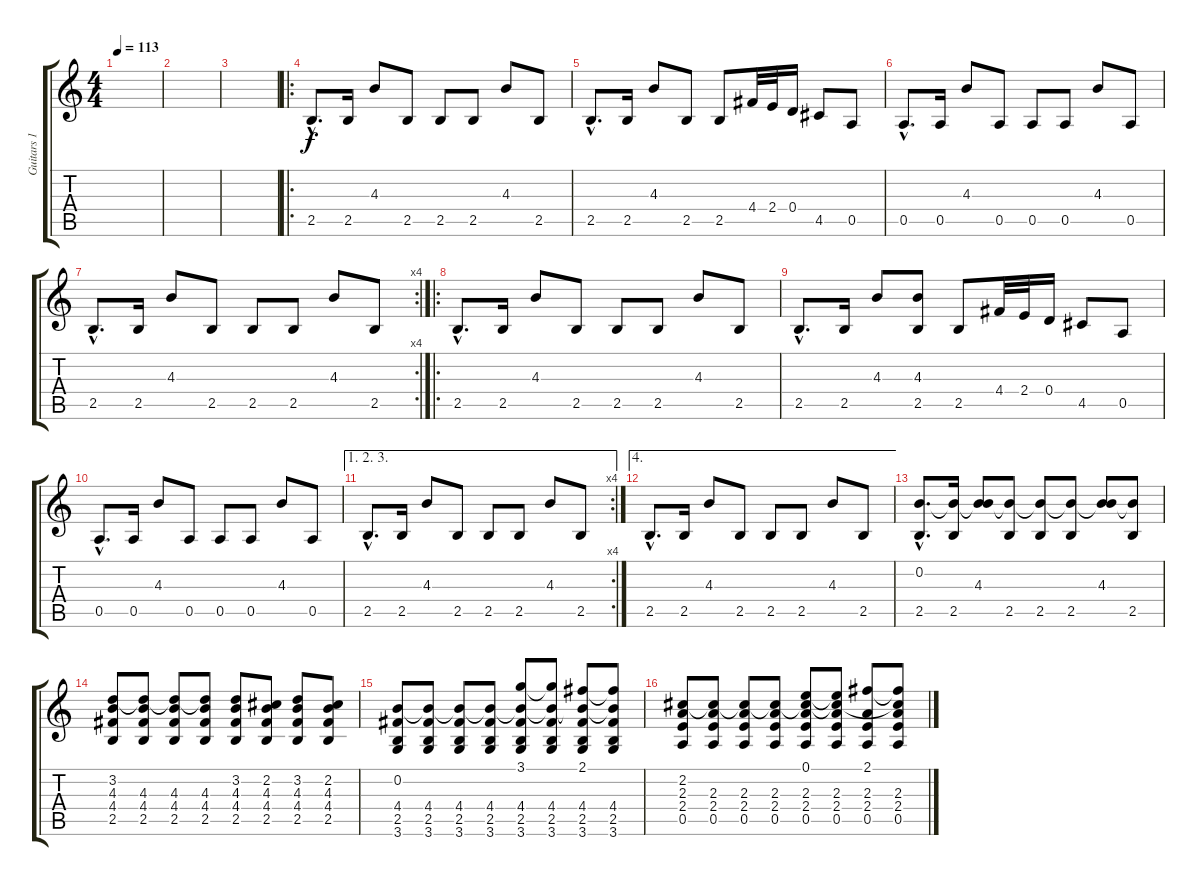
\track ("Guitars 1" "Guitars 1") {instrument distortionguitar}
\staff {score tabs}
\tuning (E4 B3 G3 D3 A2 E2) {hide}
\ts (4 4)
\tempo 113
\clef g2
\ks c
|
|
|
\ro
2.5{hac}.8{d volume 13} 2.5.16 4.3.8 2.5.8 2.5.8 2.5.8 4.3.8 2.5.8 |
2.5{hac}.8{d volume 13} 2.5.16 4.3.8 2.5.8 2.5.8 4.4.32 2.4.32 0.4.16 4.5.8 0.5.8 |
0.5{hac}.8{d volume 13} 0.5.16 4.3.8 0.5.8 0.5.8 0.5.8 4.3.8 0.5.8 |
\rc 4
2.5{hac}.8{d volume 13} 2.5.16 4.3.8 2.5.8 2.5.8 2.5.8 4.3.8 2.5.8 |
\ro
2.5{hac}.8{d volume 13} 2.5.16 4.3.8 2.5.8 2.5.8 2.5.8 4.3.8 2.5.8 |
2.5{hac}.8{d volume 13} 2.5.16 4.3.8 (4.3 2.5).8 2.5.8 4.4.32 2.4.32 0.4.16 4.5.8 0.5.8 |
0.5{hac}.8{d volume 13} 0.5.16 4.3.8 0.5.8 0.5.8 0.5.8 4.3.8 0.5.8 |
\ae (1 2 3)
\rc 4
2.5{hac}.8{d volume 13} 2.5.16 4.3.8 2.5.8 2.5.8 2.5.8 4.3.8 2.5.8 |
\ae 4
2.5{hac}.8{d volume 13} 2.5.16 4.3.8 2.5.8 2.5.8 2.5.8 4.3.8 2.5.8 |
(0.2{hac} 2.5{hac}).8{d volume 13} (0.2{t} 2.5).16 (0.2{t} 4.3).8 (0.2{t} 2.5).8 (0.2{t} 2.5).8 (0.2{t} 2.5).8 (0.2{t} 4.3).8 (0.2{t} 2.5).8 |
(3.2 4.3 4.4 2.5).8 (3.2{t} 4.3 4.4 2.5).8 (3.2{t} 4.3 4.4 2.5).8 (3.2{t} 4.3 4.4 2.5).8 (3.2 4.3 4.4 2.5).8 (2.2 4.3 4.4 2.5).8 (3.2 4.3 4.4 2.5).8 (2.2 4.3 4.4 2.5).8 |
(0.2 4.4 2.5 3.6).8 (0.2{t} 4.4 2.5 3.6).8 (0.2{t} 4.4 2.5 3.6).8 (0.2{t} 4.4 2.5 3.6).8 (3.1 0.2{t} 4.4 2.5 3.6).8 (3.1{t} 0.2{t} 4.4 2.5 3.6).8 (2.1 0.2{t} 4.4 2.5 3.6).8 (2.1{t} 0.2{t} 4.4 2.5 3.6).8 |
(2.2 2.3 2.4 0.5).8 (2.2{t} 2.3 2.4 0.5).8 (2.2{t} 2.3 2.4 0.5).8 (2.2{t} 2.3 2.4 0.5).8 (0.1 2.2{t} 2.3 2.4 0.5).8 (0.1{t} 2.2{t} 2.3 2.4 0.5).8 (2.1 2.3 2.4 0.5).8 (2.1{t} 2.2{t} 2.3 2.4 0.5).8
